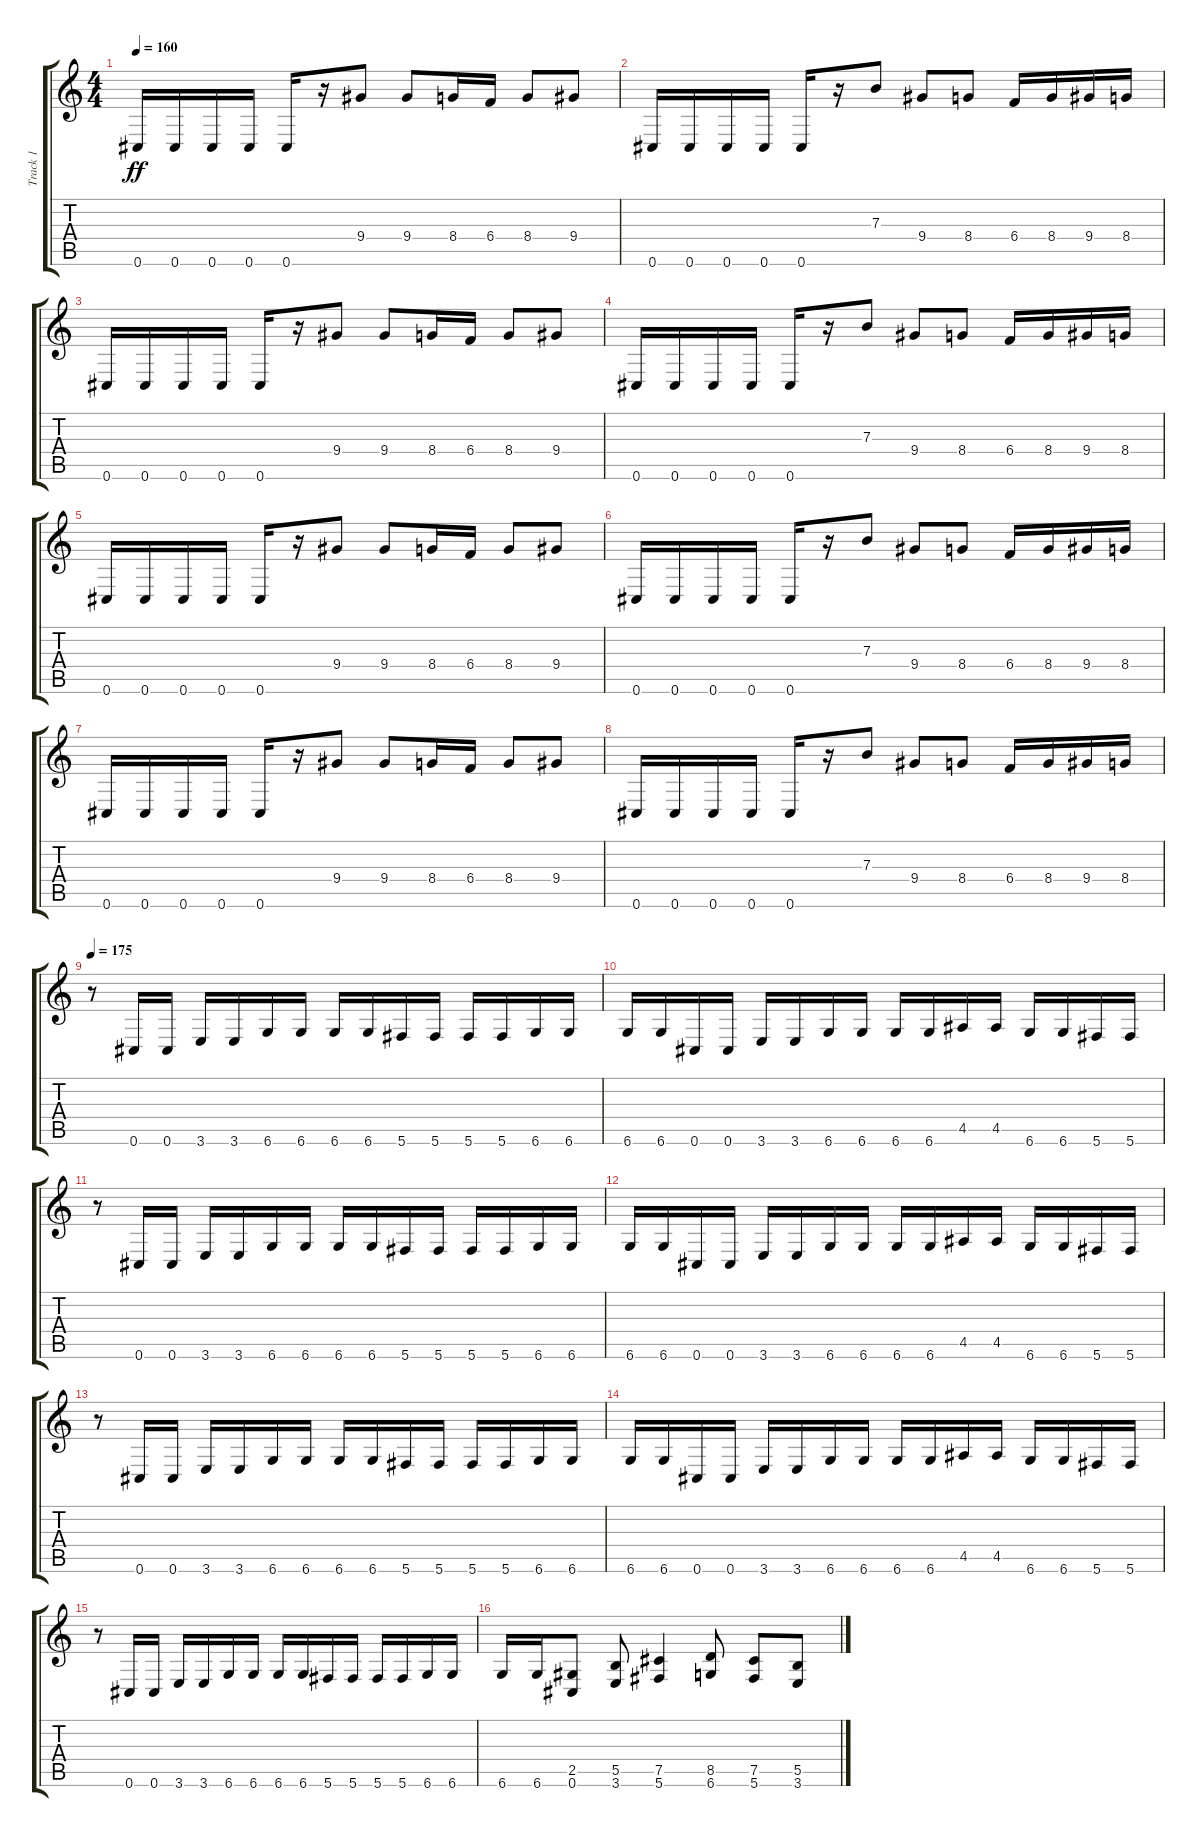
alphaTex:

\track ("Track 1" "Track 1") {instrument distortionguitar}
\staff {score tabs}
\tuning (Db4 Ab3 E3 B2 Gb2 Db2) {hide}
\ts (4 4)
\tempo 160
\clef g2
\ks c
0.6.16{dy ff} 0.6.16 0.6.16 0.6.16 0.6.16 r.16 9.4.8 9.4.8 8.4.16 6.4.16 8.4.8 9.4.8 |
0.6.16 0.6.16 0.6.16 0.6.16 0.6.16 r.16 7.3.8 9.4.8 8.4.8 6.4.16 8.4.16 9.4.16 8.4.16 |
0.6.16 0.6.16 0.6.16 0.6.16 0.6.16 r.16 9.4.8 9.4.8 8.4.16 6.4.16 8.4.8 9.4.8 |
0.6.16 0.6.16 0.6.16 0.6.16 0.6.16 r.16 7.3.8 9.4.8 8.4.8 6.4.16 8.4.16 9.4.16 8.4.16 |
0.6.16 0.6.16 0.6.16 0.6.16 0.6.16 r.16 9.4.8 9.4.8 8.4.16 6.4.16 8.4.8 9.4.8 |
0.6.16 0.6.16 0.6.16 0.6.16 0.6.16 r.16 7.3.8 9.4.8 8.4.8 6.4.16 8.4.16 9.4.16 8.4.16 |
0.6.16 0.6.16 0.6.16 0.6.16 0.6.16 r.16 9.4.8 9.4.8 8.4.16 6.4.16 8.4.8 9.4.8 |
0.6.16 0.6.16 0.6.16 0.6.16 0.6.16 r.16 7.3.8 9.4.8 8.4.8 6.4.16 8.4.16 9.4.16 8.4.16 |
\tempo 175
r.8 0.6.16 0.6.16 3.6.16 3.6.16 6.6.16 6.6.16 6.6.16 6.6.16 5.6.16 5.6.16 5.6.16 5.6.16 6.6.16 6.6.16 |
6.6.16 6.6.16 0.6.16 0.6.16 3.6.16 3.6.16 6.6.16 6.6.16 6.6.16 6.6.16 4.5.16 4.5.16 6.6.16 6.6.16 5.6.16 5.6.16 |
r.8 0.6.16 0.6.16 3.6.16 3.6.16 6.6.16 6.6.16 6.6.16 6.6.16 5.6.16 5.6.16 5.6.16 5.6.16 6.6.16 6.6.16 |
6.6.16 6.6.16 0.6.16 0.6.16 3.6.16 3.6.16 6.6.16 6.6.16 6.6.16 6.6.16 4.5.16 4.5.16 6.6.16 6.6.16 5.6.16 5.6.16 |
r.8 0.6.16 0.6.16 3.6.16 3.6.16 6.6.16 6.6.16 6.6.16 6.6.16 5.6.16 5.6.16 5.6.16 5.6.16 6.6.16 6.6.16 |
6.6.16 6.6.16 0.6.16 0.6.16 3.6.16 3.6.16 6.6.16 6.6.16 6.6.16 6.6.16 4.5.16 4.5.16 6.6.16 6.6.16 5.6.16 5.6.16 |
r.8 0.6.16 0.6.16 3.6.16 3.6.16 6.6.16 6.6.16 6.6.16 6.6.16 5.6.16 5.6.16 5.6.16 5.6.16 6.6.16 6.6.16 |
6.6.16 6.6.16 (2.5 0.6).8 (5.5 3.6).8 (7.5 5.6).4 (8.5 6.6).8 (7.5 5.6).8 (5.5 3.6).8
